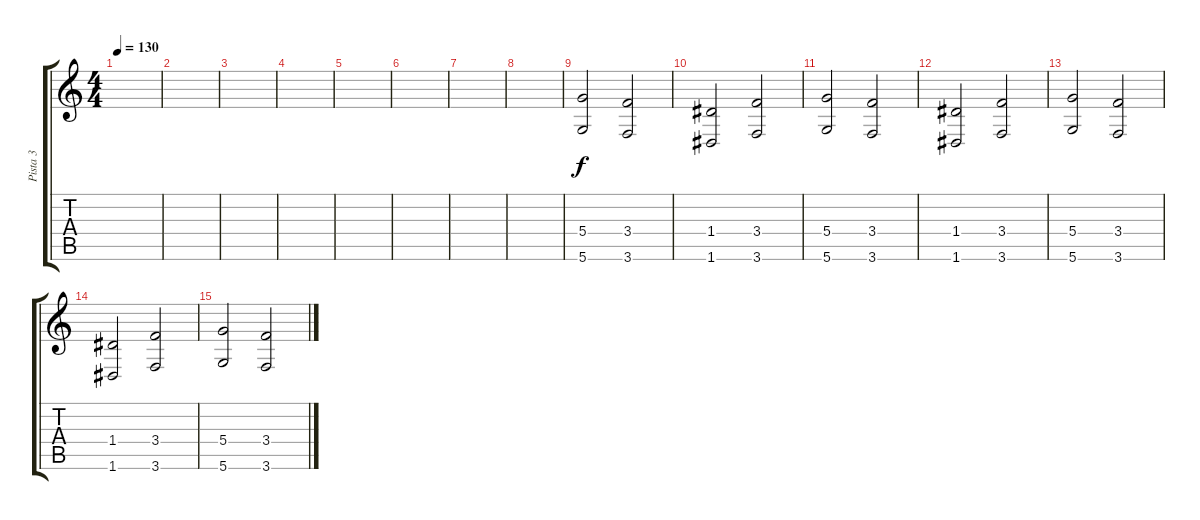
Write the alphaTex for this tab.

\track ("Pista 3" "Pista 3") {instrument distortionguitar}
\staff {score tabs}
\tuning (E4 B3 G3 D3 A2 D2) {hide}
\ts (4 4)
\tempo 130
\clef g2
\ks c
|
|
|
|
|
|
|
|
(5.4 5.6).2 (3.4 3.6).2 |
(1.4 1.6).2 (3.4 3.6).2 |
(5.4 5.6).2 (3.4 3.6).2 |
(1.4 1.6).2 (3.4 3.6).2 |
(5.4 5.6).2 (3.4 3.6).2 |
(1.4 1.6).2 (3.4 3.6).2 |
(5.4 5.6).2 (3.4 3.6).2
